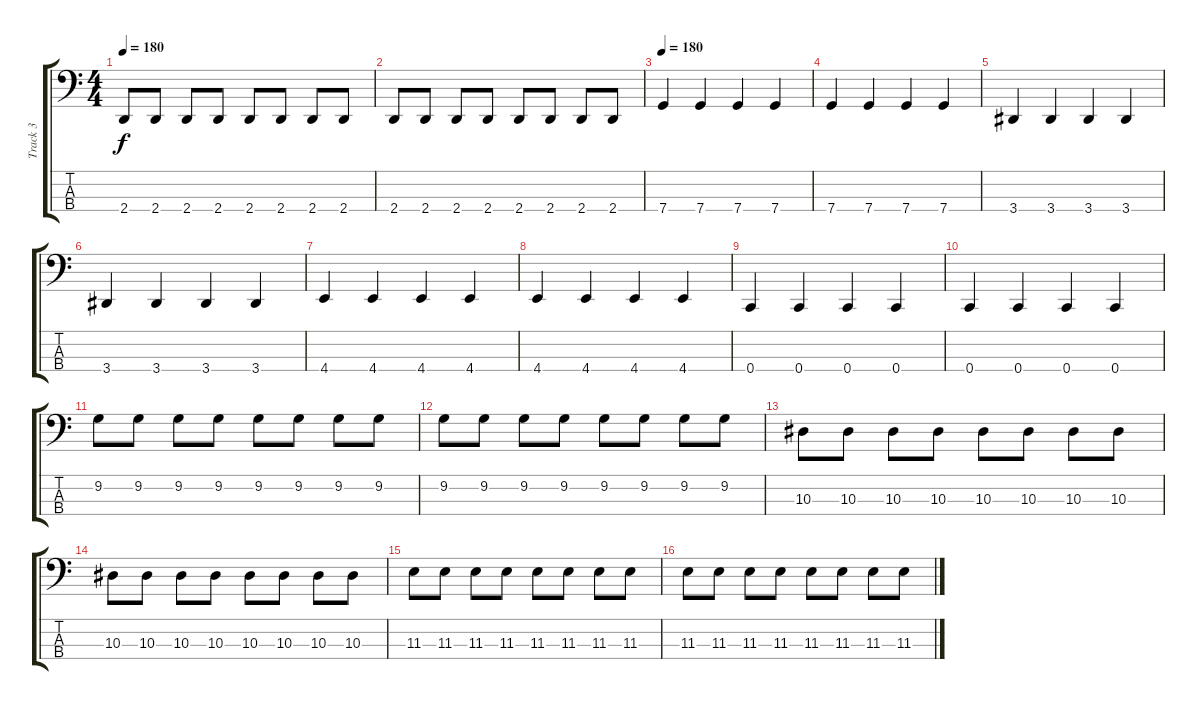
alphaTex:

\track ("Track 3" "Track 3") {instrument electricbassfinger}
\staff {score tabs}
\tuning (Eb2 Bb1 F1 C1) {hide}
\ts (4 4)
\tempo 180
\clef f4
\ks c
2.4.8{dy f} 2.4.8 2.4.8 2.4.8 2.4.8 2.4.8 2.4.8 2.4.8 |
2.4.8 2.4.8 2.4.8 2.4.8 2.4.8 2.4.8 2.4.8 2.4.8 |
\tempo 180
7.4.4 7.4.4 7.4.4 7.4.4 |
7.4.4 7.4.4 7.4.4 7.4.4 |
3.4.4 3.4.4 3.4.4 3.4.4 |
3.4.4 3.4.4 3.4.4 3.4.4 |
4.4.4 4.4.4 4.4.4 4.4.4 |
4.4.4 4.4.4 4.4.4 4.4.4 |
0.4.4 0.4.4 0.4.4 0.4.4 |
0.4.4 0.4.4 0.4.4 0.4.4 |
9.2.8 9.2.8 9.2.8 9.2.8 9.2.8 9.2.8 9.2.8 9.2.8 |
9.2.8 9.2.8 9.2.8 9.2.8 9.2.8 9.2.8 9.2.8 9.2.8 |
10.3.8 10.3.8 10.3.8 10.3.8 10.3.8 10.3.8 10.3.8 10.3.8 |
10.3.8 10.3.8 10.3.8 10.3.8 10.3.8 10.3.8 10.3.8 10.3.8 |
11.3.8 11.3.8 11.3.8 11.3.8 11.3.8 11.3.8 11.3.8 11.3.8 |
11.3.8 11.3.8 11.3.8 11.3.8 11.3.8 11.3.8 11.3.8 11.3.8
